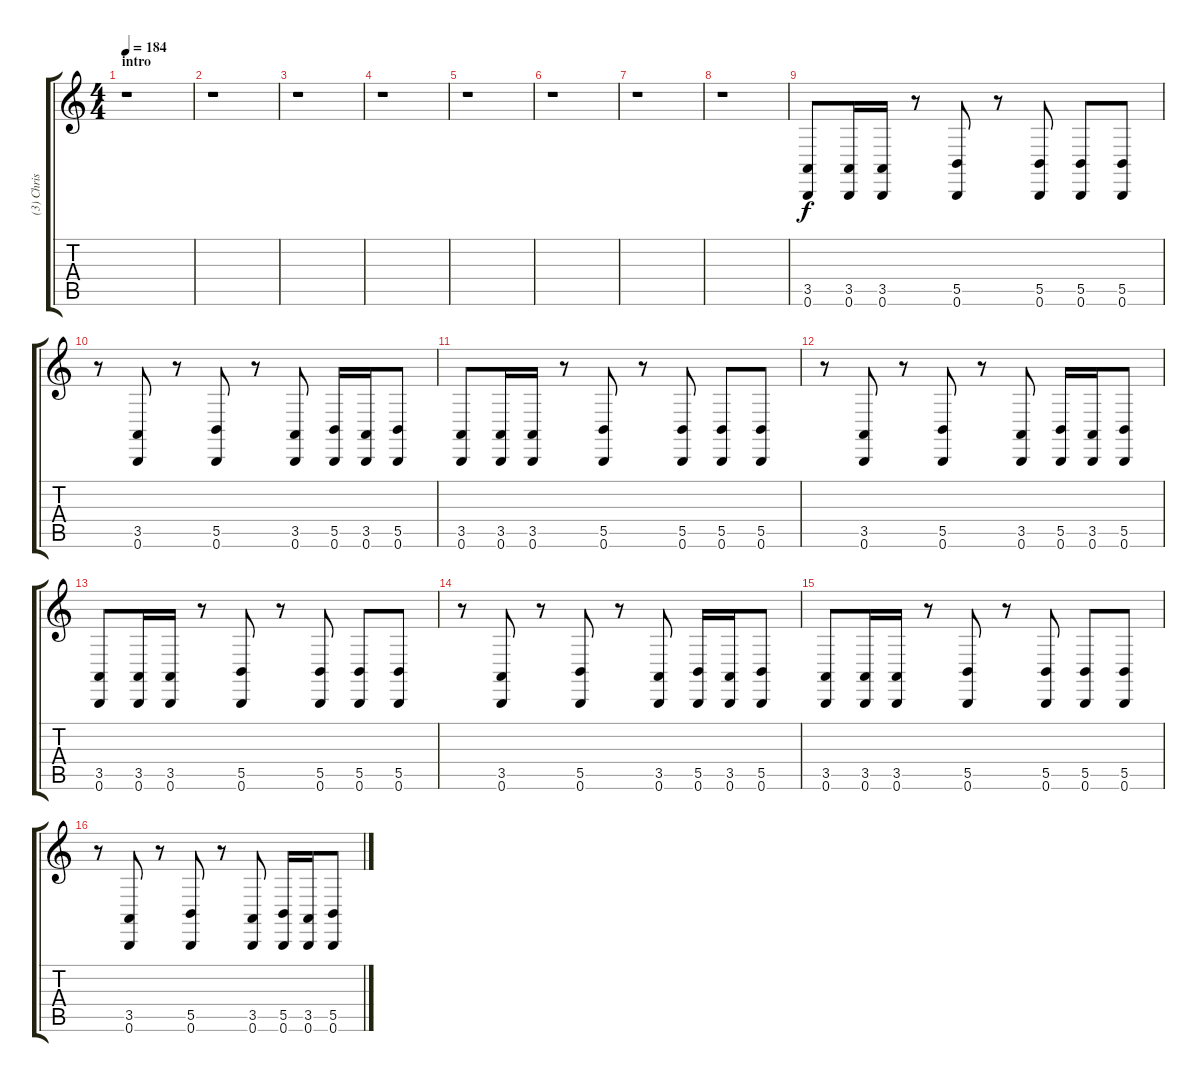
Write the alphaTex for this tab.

\track ("(3) Chris - drum I" "(3) Chris ") {instrument melodictom}
\staff {score tabs}
\tuning (Db4 Ab3 E3 B2 Gb2 B1) {hide}
\ts (4 4)
\section ("" "intro")
\tempo 184
\clef g2
\ks c
r.1{dy f instrument melodictom} |
r.1 |
r.1 |
r.1 |
r.1 |
r.1 |
r.1 |
r.1 |
(3.5 0.6).8 (3.5 0.6).16 (3.5 0.6).16 r.8 (5.5 0.6).8 r.8 (5.5 0.6).8 (5.5 0.6).8 (5.5 0.6).8 |
r.8 (3.5 0.6).8 r.8 (5.5 0.6).8 r.8 (3.5 0.6).8 (5.5 0.6).16 (3.5 0.6).16 (5.5 0.6).8 |
(3.5 0.6).8 (3.5 0.6).16 (3.5 0.6).16 r.8 (5.5 0.6).8 r.8 (5.5 0.6).8 (5.5 0.6).8 (5.5 0.6).8 |
r.8 (3.5 0.6).8 r.8 (5.5 0.6).8 r.8 (3.5 0.6).8 (5.5 0.6).16 (3.5 0.6).16 (5.5 0.6).8 |
(3.5 0.6).8 (3.5 0.6).16 (3.5 0.6).16 r.8 (5.5 0.6).8 r.8 (5.5 0.6).8 (5.5 0.6).8 (5.5 0.6).8 |
r.8 (3.5 0.6).8 r.8 (5.5 0.6).8 r.8 (3.5 0.6).8 (5.5 0.6).16 (3.5 0.6).16 (5.5 0.6).8 |
(3.5 0.6).8 (3.5 0.6).16 (3.5 0.6).16 r.8 (5.5 0.6).8 r.8 (5.5 0.6).8 (5.5 0.6).8 (5.5 0.6).8 |
r.8 (3.5 0.6).8 r.8 (5.5 0.6).8 r.8 (3.5 0.6).8 (5.5 0.6).16 (3.5 0.6).16 (5.5 0.6).8
